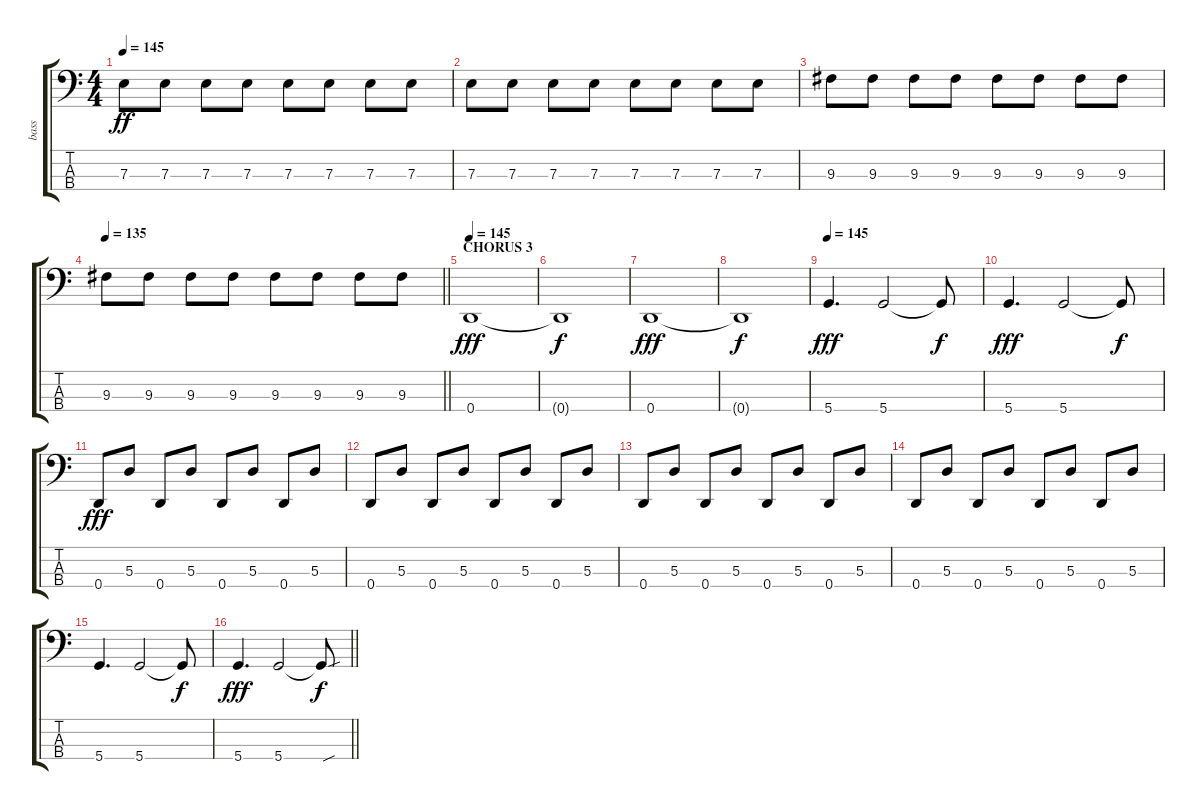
\track ("bass" "bass") {instrument electricbasspick}
\staff {score tabs}
\tuning (G2 D2 A1 D1) {hide}
\ts (4 4)
\tempo 145
\clef f4
\ks c
7.3.8{dy ff} 7.3.8 7.3.8 7.3.8 7.3.8 7.3.8 7.3.8 7.3.8 |
7.3.8 7.3.8 7.3.8 7.3.8 7.3.8 7.3.8 7.3.8 7.3.8 |
9.3.8 9.3.8 9.3.8 9.3.8 9.3.8 9.3.8 9.3.8 9.3.8 |
\tempo 135
\barLineRight lightlight
9.3.8 9.3.8 9.3.8 9.3.8 9.3.8 9.3.8 9.3.8 9.3.8 |
\section ("" "CHORUS 3")
\tempo 145
0.4.1{dy fff} |
0.4{t}.1{dy f} |
0.4.1{dy fff} |
0.4{t}.1{dy f} |
\tempo 145
5.4.4{d dy fff} 5.4.2 5.4{t}.8{dy f} |
5.4.4{d dy fff} 5.4.2 5.4{t}.8{dy f} |
0.4.8{dy fff} 5.3.8 0.4.8 5.3.8 0.4.8 5.3.8 0.4.8 5.3.8 |
0.4.8 5.3.8 0.4.8 5.3.8 0.4.8 5.3.8 0.4.8 5.3.8 |
0.4.8 5.3.8 0.4.8 5.3.8 0.4.8 5.3.8 0.4.8 5.3.8 |
0.4.8 5.3.8 0.4.8 5.3.8 0.4.8 5.3.8 0.4.8 5.3.8 |
5.4.4{d} 5.4.2 5.4{t}.8{dy f} |
\barLineRight lightlight
5.4.4{d dy fff} 5.4.2 5.4{sou t}.8{dy f}
